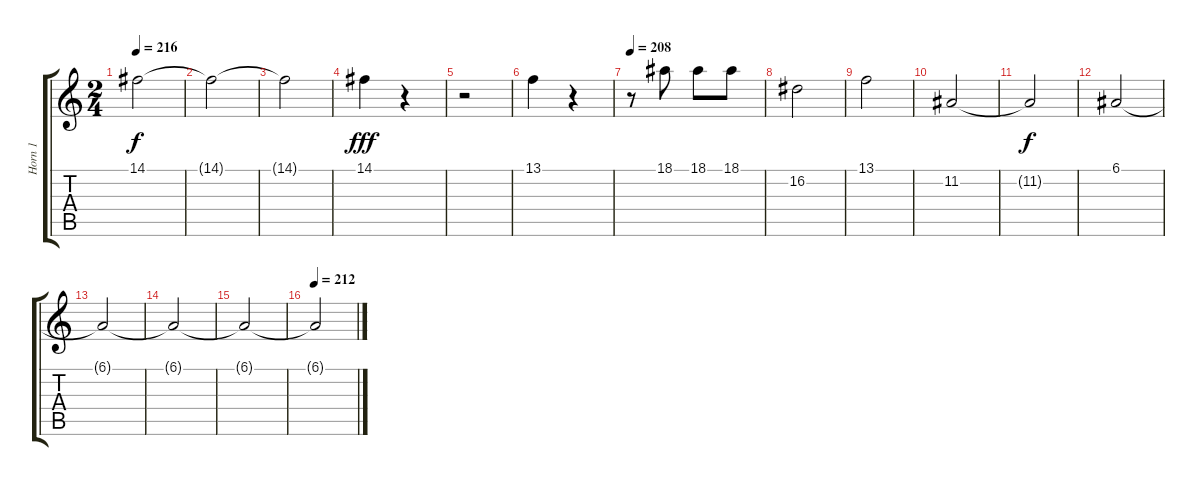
\track ("Horn 1" "Horn 1") {instrument frenchhorn}
\staff {score tabs}
\tuning (E4 B3 G3 D3 A2 E2) {hide}
\ts (2 4)
\tempo 216
\clef g2
\ks c
14.1{t}.2{dy f} |
14.1{t}.2 |
14.1{t}.2 |
14.1.4{dy fff} r.4 |
r.2 |
13.1.4 r.4 |
\tempo 208
r.8 18.1.8 18.1.8 18.1.8 |
16.2.2 |
13.1.2 |
11.2.2 |
11.2{t}.2{dy f} |
6.1.2 |
6.1{t}.2 |
6.1{t}.2 |
6.1{t}.2 |
\tempo 212
6.1{t}.2
